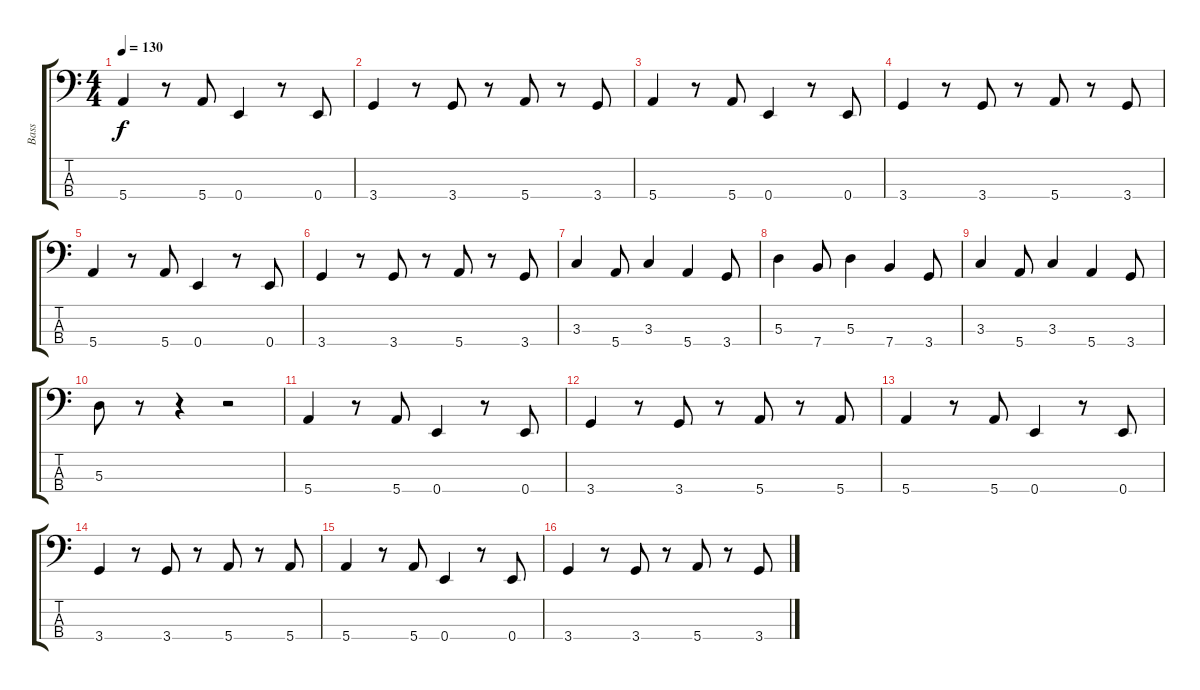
\track ("Bass" "Bass") {instrument electricbassfinger}
\staff {score tabs}
\tuning (G2 D2 A1 E1) {hide}
\ts (4 4)
\tempo 130
\clef f4
\ks c
5.4.4{dy f} r.8 5.4.8 0.4.4 r.8 0.4.8 |
3.4.4 r.8 3.4.8 r.8 5.4.8 r.8 3.4.8 |
5.4.4 r.8 5.4.8 0.4.4 r.8 0.4.8 |
3.4.4 r.8 3.4.8 r.8 5.4.8 r.8 3.4.8 |
5.4.4 r.8 5.4.8 0.4.4 r.8 0.4.8 |
3.4.4 r.8 3.4.8 r.8 5.4.8 r.8 3.4.8 |
3.3.4 5.4.8 3.3.4 5.4.4 3.4.8 |
5.3.4 7.4.8 5.3.4 7.4.4 3.4.8 |
3.3.4 5.4.8 3.3.4 5.4.4 3.4.8 |
5.3.8 r.8 r.4 r.2 |
5.4.4 r.8 5.4.8 0.4.4 r.8 0.4.8 |
3.4.4 r.8 3.4.8 r.8 5.4.8 r.8 5.4.8 |
5.4.4 r.8 5.4.8 0.4.4 r.8 0.4.8 |
3.4.4 r.8 3.4.8 r.8 5.4.8 r.8 5.4.8 |
5.4.4 r.8 5.4.8 0.4.4 r.8 0.4.8 |
3.4.4 r.8 3.4.8 r.8 5.4.8 r.8 3.4.8
